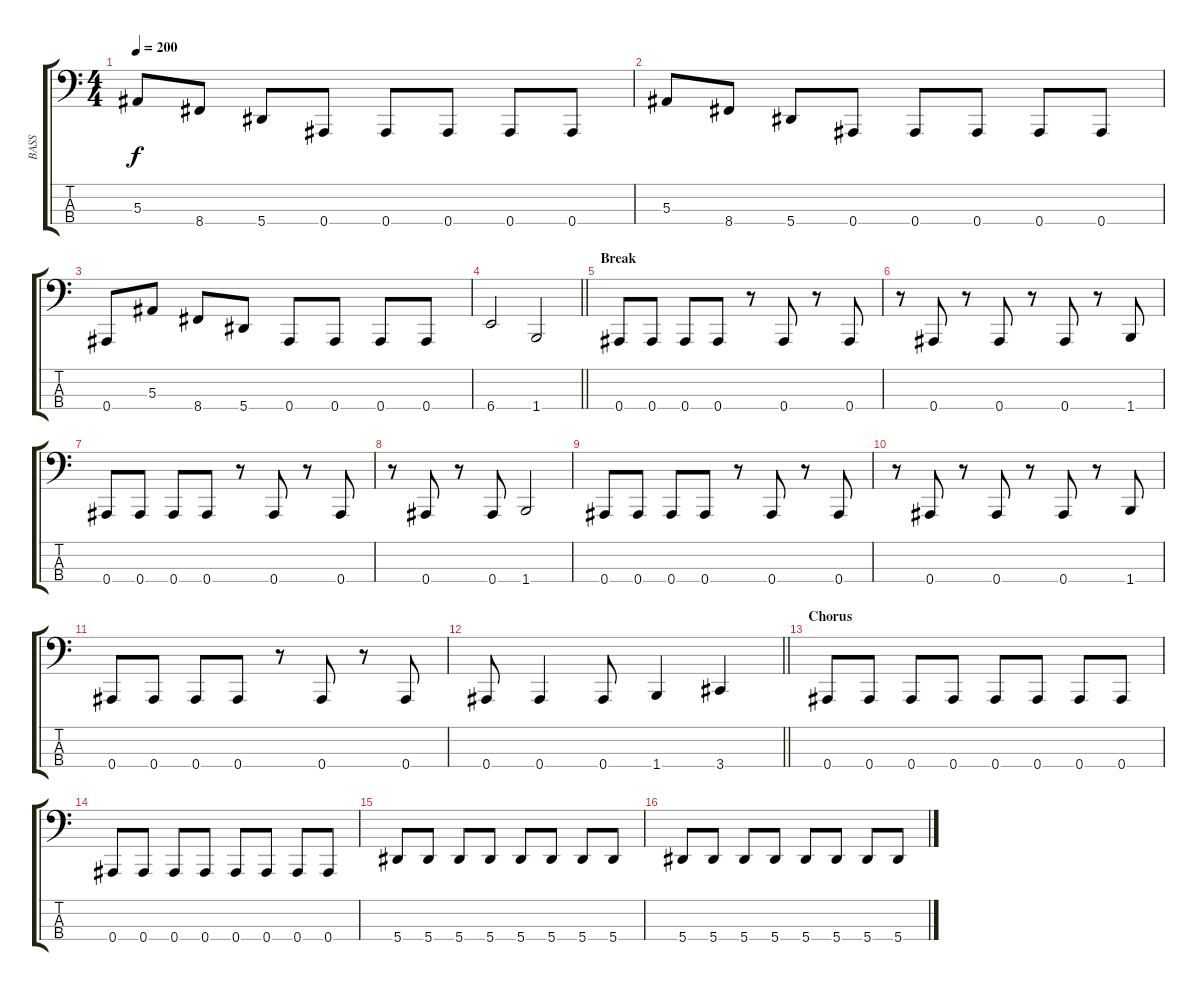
\track ("BASS" "BASS") {instrument electricbasspick}
\staff {score tabs}
\tuning (Eb2 Bb1 F1 Bb0) {hide}
\ts (4 4)
\tempo 200
\clef f4
\ks c
5.3.8{dy f} 8.4.8 5.4.8 0.4.8 0.4.8 0.4.8 0.4.8 0.4.8 |
5.3.8 8.4.8 5.4.8 0.4.8 0.4.8 0.4.8 0.4.8 0.4.8 |
0.4.8 5.3.8 8.4.8 5.4.8 0.4.8 0.4.8 0.4.8 0.4.8 |
\barLineRight lightlight
6.4.2 1.4.2 |
\section ("" "Break")
0.4.8 0.4.8 0.4.8 0.4.8 r.8 0.4.8 r.8 0.4.8 |
r.8 0.4.8 r.8 0.4.8 r.8 0.4.8 r.8 1.4.8 |
0.4.8 0.4.8 0.4.8 0.4.8 r.8 0.4.8 r.8 0.4.8 |
r.8 0.4.8 r.8 0.4.8 1.4.2 |
0.4.8 0.4.8 0.4.8 0.4.8 r.8 0.4.8 r.8 0.4.8 |
r.8 0.4.8 r.8 0.4.8 r.8 0.4.8 r.8 1.4.8 |
0.4.8 0.4.8 0.4.8 0.4.8 r.8 0.4.8 r.8 0.4.8 |
\barLineRight lightlight
0.4.8 0.4.4 0.4.8 1.4.4 3.4.4 |
\section ("" "Chorus")
0.4.8 0.4.8 0.4.8 0.4.8 0.4.8 0.4.8 0.4.8 0.4.8 |
0.4.8 0.4.8 0.4.8 0.4.8 0.4.8 0.4.8 0.4.8 0.4.8 |
5.4.8 5.4.8 5.4.8 5.4.8 5.4.8 5.4.8 5.4.8 5.4.8 |
5.4.8 5.4.8 5.4.8 5.4.8 5.4.8 5.4.8 5.4.8 5.4.8
